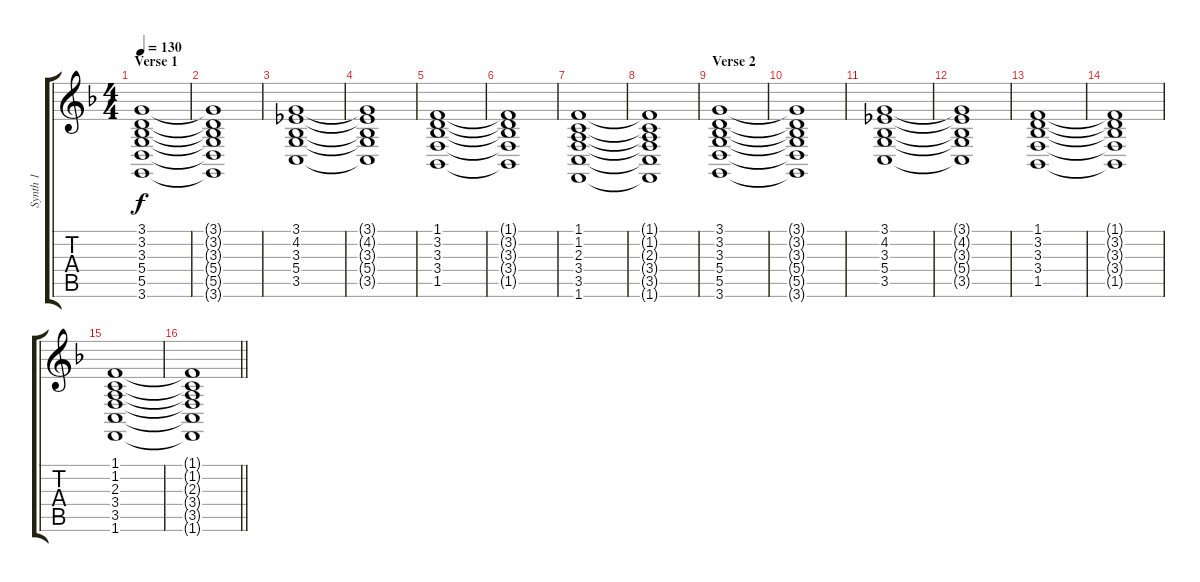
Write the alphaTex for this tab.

\track ("Synth 1" "Synth 1") {instrument stringensemble1}
\staff {score tabs}
\tuning (E4 B3 G3 D3 A2 E2) {hide}
\ts (4 4)
\section ("" "Verse 1")
\tempo 130
\clef g2
\ks f
(3.1 3.2 3.3 5.4 5.5 3.6).1{dy f volume 4} |
(3.1{t} 3.2{t} 3.3{t} 5.4{t} 5.5{t} 3.6{t}).1 |
(3.1 4.2 3.3 5.4 3.5).1 |
(3.1{t} 4.2{t} 3.3{t} 5.4{t} 3.5{t}).1 |
(1.1 3.2 3.3 3.4 1.5).1 |
(1.1{t} 3.2{t} 3.3{t} 3.4{t} 1.5{t}).1 |
(1.1 1.2 2.3 3.4 3.5 1.6).1 |
(1.1{t} 1.2{t} 2.3{t} 3.4{t} 3.5{t} 1.6{t}).1 |
\section ("" "Verse 2")
(3.1 3.2 3.3 5.4 5.5 3.6).1{volume 4} |
(3.1{t} 3.2{t} 3.3{t} 5.4{t} 5.5{t} 3.6{t}).1 |
(3.1 4.2 3.3 5.4 3.5).1 |
(3.1{t} 4.2{t} 3.3{t} 5.4{t} 3.5{t}).1 |
(1.1 3.2 3.3 3.4 1.5).1 |
(1.1{t} 3.2{t} 3.3{t} 3.4{t} 1.5{t}).1 |
(1.1 1.2 2.3 3.4 3.5 1.6).1 |
\barLineRight lightlight
(1.1{t} 1.2{t} 2.3{t} 3.4{t} 3.5{t} 1.6{t}).1
